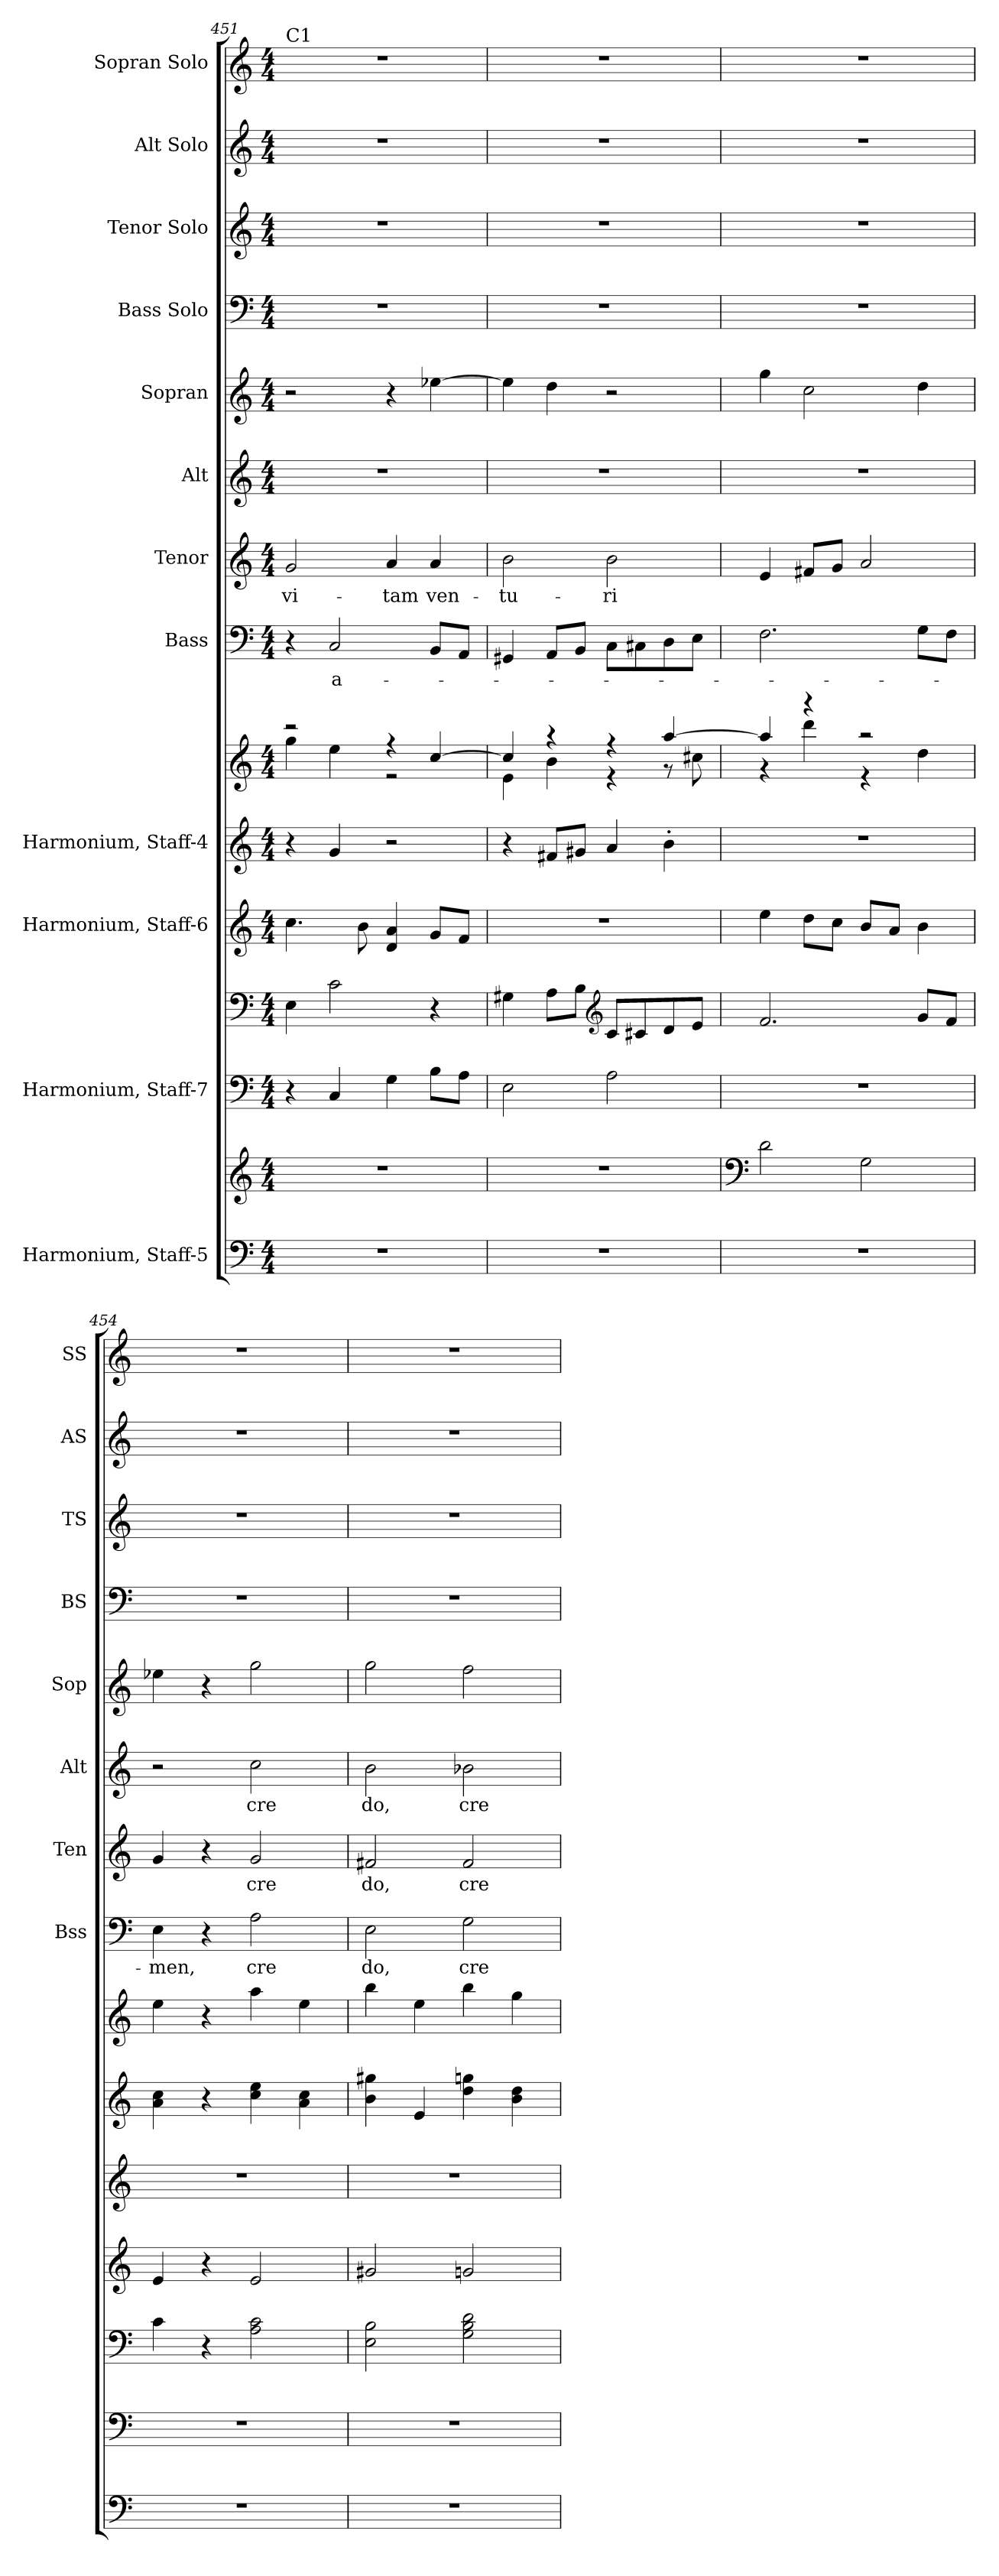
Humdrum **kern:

**kern	**kern	**kern	**kern	**kern	**kern	**kern	**kern	**text	**kern	**text	**kern	**text	**kern	**kern	**kern	**kern	**kern
*part12	*part12	*part11	*part11	*part10	*part9	*part9	*part8	*part8	*part7	*part7	*part6	*part6	*part5	*part4	*part3	*part2	*part1
*staff15	*staff14	*staff13	*staff12	*staff11	*staff10	*staff9	*staff8	*staff8	*staff7	*staff7	*staff6	*staff6	*staff5	*staff4	*staff3	*staff2	*staff1
*I"Harmonium, Staff-5	*	*I"Harmonium, Staff-7	*	*I"Harmonium, Staff-6	*I"Harmonium, Staff-4	*	*I"Bass	*	*I"Tenor	*	*I"Alt	*	*I"Sopran	*I"Bass Solo	*I"Tenor Solo	*I"Alt Solo	*I"Sopran Solo
*	*	*	*	*	*	*	*I'Bss	*	*I'Ten	*	*I'Alt	*	*I'Sop	*I'BS	*I'TS	*I'AS	*I'SS
*clefF4	*clefG2	*clefF4	*clefF4	*clefG2	*clefG2	*clefG2	*clefF4	*	*clefG2	*	*clefG2	*	*clefG2	*clefF4	*clefG2	*clefG2	*clefG2
*	*	*	*	*	*	*	*	*	*ITrd4c7	*	*ITrd2c3	*	*ITrd2c3	*	*ITrd4c7	*	*ITrd2c3
*k[]	*k[]	*k[]	*k[]	*k[]	*k[]	*k[]	*k[]	*	*k[b-]	*	*k[f#c#g#]	*	*k[f#c#g#]	*k[]	*k[b-]	*k[]	*k[f#c#g#]
*M4/4	*M4/4	*M4/4	*M4/4	*M4/4	*M4/4	*M4/4	*M4/4	*	*M4/4	*	*M4/4	*	*M4/4	*M4/4	*M4/4	*M4/4	*M4/4
=451	=451	=451	=451	=451	=451	=451	=451	=451	=451	=451	=451	=451	=451	=451	=451	=451	=451
*	*	*	*	*	*	*^	*	*	*	*	*	*	*	*	*	*	*
!	!	!	!	!	!	!	!	!	!	!	!	!	!	!	!	!	!	!LO:TX:a:t=C1
1r	1r	4r	4E\	4.cc\	4r	2r	4gg\	4r	.	2c/	vi-	1r	.	2r	1r	1r	1r	1r
.	.	4C/	2c\	.	4g/	.	4ee\	2C/	a-	.	.	.	.	.	.	.	.	.
.	.	.	.	8b\	.	.	.	.	.	.	.	.	.	.	.	.	.	.
.	.	4G\	.	4d/ 4a/	2r	4r	2r	.	.	4d/	-tam	.	.	4r	.	.	.	.
.	.	8B\L	4r	8g/L	.	[4cc/	.	8BB/L	.	4d/	ven-	.	.	[4ccn\	.	.	.	.
.	.	8A\J	.	8f/J	.	.	.	8AA/J	.	.	.	.	.	.	.	.	.	.
=452	=452	=452	=452	=452	=452	=452	=452	=452	=452	=452	=452	=452	=452	=452	=452	=452	=452	=452
1r	1r	2E\	4G#X\	1r	4r	4cc/]	4e\	4GG#X/	.	2e\	-tu-	1r	.	4cc\]	1r	1r	1r	1r
.	.	.	8A\L	.	8f#X/L	4r	4b\	8AA/L	.	.	.	.	.	4b\	.	.	.	.
.	.	.	8B\J	.	8g#X/J	.	.	8BB/J	.	.	.	.	.	.	.	.	.	.
*	*	*	*clefG2	*	*	*	*	*	*	*	*	*	*	*	*	*	*	*
.	.	2A\	8c/L	.	4a/	4r	4r	8C\L	.	2e\	-ri	.	.	2r	.	.	.	.
.	.	.	8c#X/	.	.	.	.	8C#X\	.	.	.	.	.	.	.	.	.	.
.	.	.	8d/	.	4b'\	[4aa/	8r	8D\	.	.	.	.	.	.	.	.	.	.
.	.	.	8e/J	.	.	.	8cc#X\	8E\J	.	.	.	.	.	.	.	.	.	.
=453	=453	=453	=453	=453	=453	=453	=453	=453	=453	=453	=453	=453	=453	=453	=453	=453	=453	=453
*	*clefF4	*	*	*	*	*	*	*	*	*	*	*	*	*	*	*	*	*
1r	2d\	1r	2.f/	4ee\	1r	4aa/]	4r	2.F\	.	4A/	.	1r	.	4ee\	1r	1r	1r	1r
.	.	.	.	8dd\L	.	4r	4ddd\	.	.	8Bn/L	.	.	.	2a\	.	.	.	.
.	.	.	.	8cc\J	.	.	.	.	.	8c/J	.	.	.	.	.	.	.	.
.	2G\	.	.	8b/L	.	2r	4r	.	.	2d/	.	.	.	.	.	.	.	.
.	.	.	.	8a/J	.	.	.	.	.	.	.	.	.	.	.	.	.	.
.	.	.	8g/L	4b\	.	.	4dd\	8G\L	.	.	.	.	.	4b\	.	.	.	.
.	.	.	8f/J	.	.	.	.	8F\J	.	.	.	.	.	.	.	.	.	.
*	*	*	*	*	*	*v	*v	*	*	*	*	*	*	*	*	*	*	*
=454	=454	=454	=454	=454	=454	=454	=454	=454	=454	=454	=454	=454	=454	=454	=454	=454	=454
1r	1r	4c\	4e/	1r	4a\ 4cc\	4ee\	4E\	men,	4c/	.	2r	.	4ccn\	1r	1r	1r	1r
.	.	4r	4r	.	4r	4r	4r	.	4r	.	.	.	4r	.	.	.	.
.	.	2A\ 2c\	2e/	.	4cc\ 4ee\	4aa\	2A\	cre	2c/	cre	2a\	cre	2ee\	.	.	.	.
.	.	.	.	.	4a\ 4cc\	4ee\	.	.	.	.	.	.	.	.	.	.	.
!!LO:PB:g=z
=455	=455	=455	=455	=455	=455	=455	=455	=455	=455	=455	=455	=455	=455	=455	=455	=455	=455
1r	1r	2E\ 2B\	2g#X/	1r	4b\ 4gg#X\	4bb\	2E\	do,	2Bn/	do,	2g#\	do,	2ee\	1r	1r	1r	1r
.	.	.	.	.	4e/	4ee\	.	.	.	.	.	.	.	.	.	.	.
.	.	2G\ 2B\ 2d\	2gn/	.	4dd\ 4ggn\	4bb\	2G\	cre	2B/	cre	2gn\	cre	2dd\	.	.	.	.
.	.	.	.	.	4b\ 4dd\	4gg\	.	.	.	.	.	.	.	.	.	.	.
=	=	=	=	=	=	=	=	=	=	=	=	=	=	=	=	=	=
*-	*-	*-	*-	*-	*-	*-	*-	*-	*-	*-	*-	*-	*-	*-	*-	*-	*-
